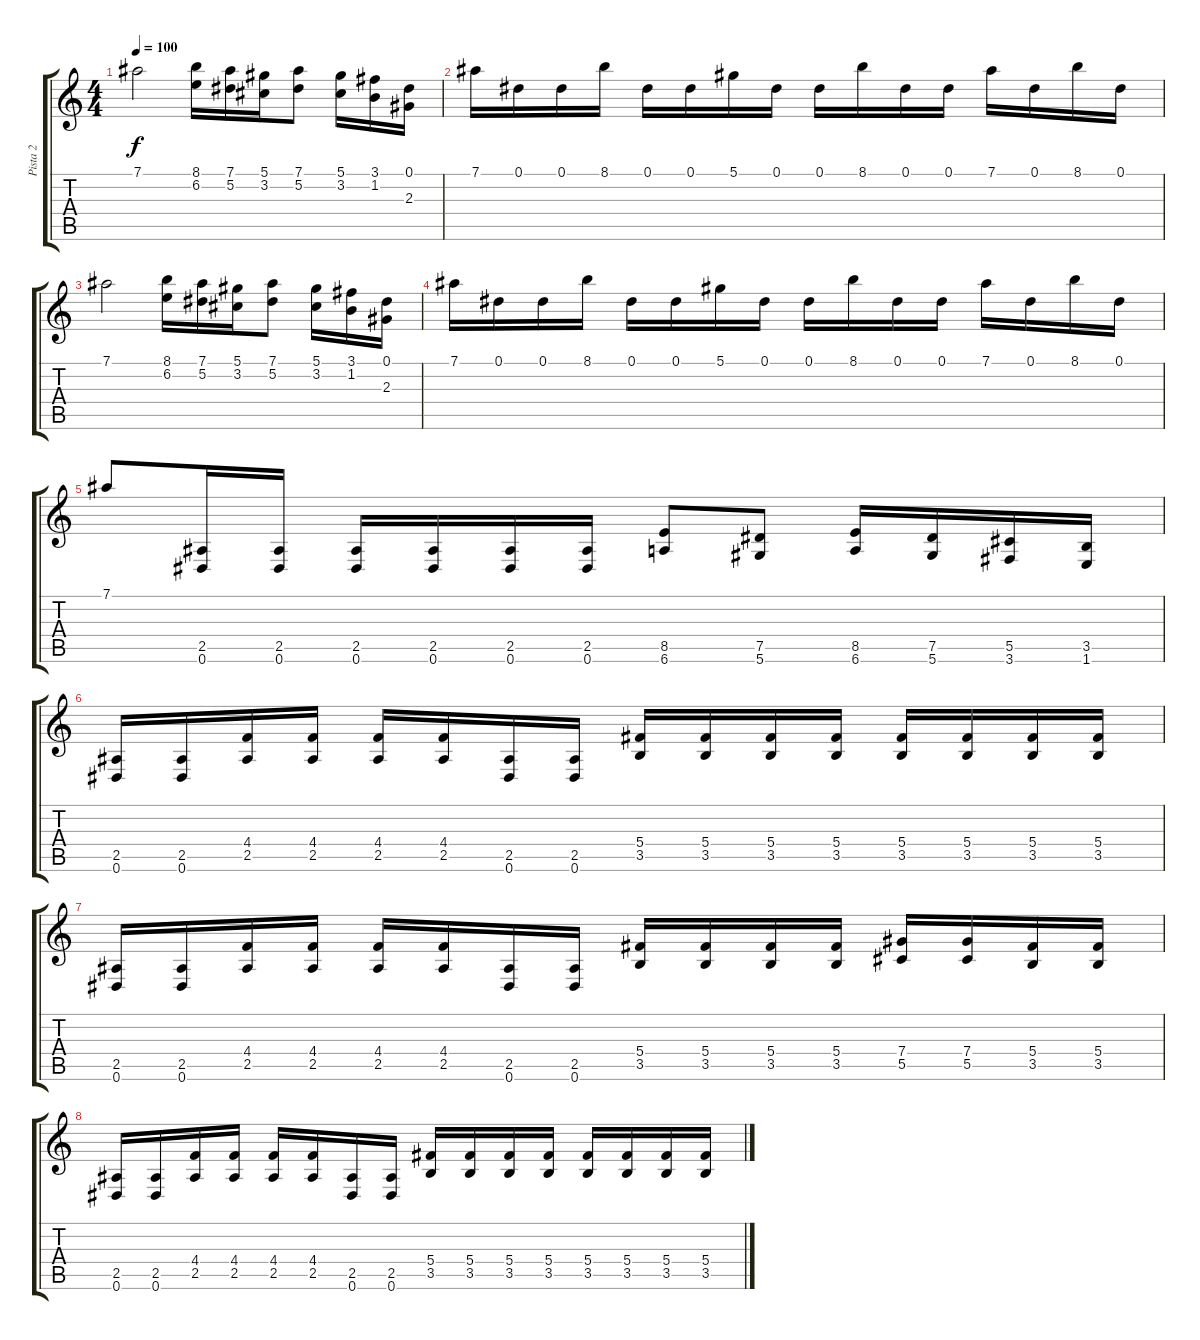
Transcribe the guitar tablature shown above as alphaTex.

\track ("Pista 2" "Pista 2") {instrument distortionguitar}
\staff {score tabs}
\tuning (Eb4 Bb3 Gb3 Db3 Ab2 Eb2) {hide}
\ts (4 4)
\tempo 100
\clef g2
\ks c
7.1.2{dy f} (8.1 6.2).16 (7.1 5.2).16 (5.1 3.2).16 (7.1 5.2).8 (5.1 3.2).16 (3.1 1.2).16 (0.1 2.3).16 |
7.1.16 0.1.16 0.1.16 8.1.16 0.1.16 0.1.16 5.1.16 0.1.16 0.1.16 8.1.16 0.1.16 0.1.16 7.1.16 0.1.16 8.1.16 0.1.16 |
7.1.2 (8.1 6.2).16 (7.1 5.2).16 (5.1 3.2).16 (7.1 5.2).8 (5.1 3.2).16 (3.1 1.2).16 (0.1 2.3).16 |
7.1.16 0.1.16 0.1.16 8.1.16 0.1.16 0.1.16 5.1.16 0.1.16 0.1.16 8.1.16 0.1.16 0.1.16 7.1.16 0.1.16 8.1.16 0.1.16 |
7.1.8 (2.5 0.6).16 (2.5 0.6).16 (2.5 0.6).16 (2.5 0.6).16 (2.5 0.6).16 (2.5 0.6).16 (8.5 6.6).8 (7.5 5.6).8 (8.5 6.6).16 (7.5 5.6).16 (5.5 3.6).16 (3.5 1.6).16 |
(2.5 0.6).16 (2.5 0.6).16 (4.4 2.5).16 (4.4 2.5).16 (4.4 2.5).16 (4.4 2.5).16 (2.5 0.6).16 (2.5 0.6).16 (5.4 3.5).16 (5.4 3.5).16 (5.4 3.5).16 (5.4 3.5).16 (5.4 3.5).16 (5.4 3.5).16 (5.4 3.5).16 (5.4 3.5).16 |
(2.5 0.6).16 (2.5 0.6).16 (4.4 2.5).16 (4.4 2.5).16 (4.4 2.5).16 (4.4 2.5).16 (2.5 0.6).16 (2.5 0.6).16 (5.4 3.5).16 (5.4 3.5).16 (5.4 3.5).16 (5.4 3.5).16 (7.4 5.5).16 (7.4 5.5).16 (5.4 3.5).16 (5.4 3.5).16 |
(2.5 0.6).16 (2.5 0.6).16 (4.4 2.5).16 (4.4 2.5).16 (4.4 2.5).16 (4.4 2.5).16 (2.5 0.6).16 (2.5 0.6).16 (5.4 3.5).16 (5.4 3.5).16 (5.4 3.5).16 (5.4 3.5).16 (5.4 3.5).16 (5.4 3.5).16 (5.4 3.5).16 (5.4 3.5).16
